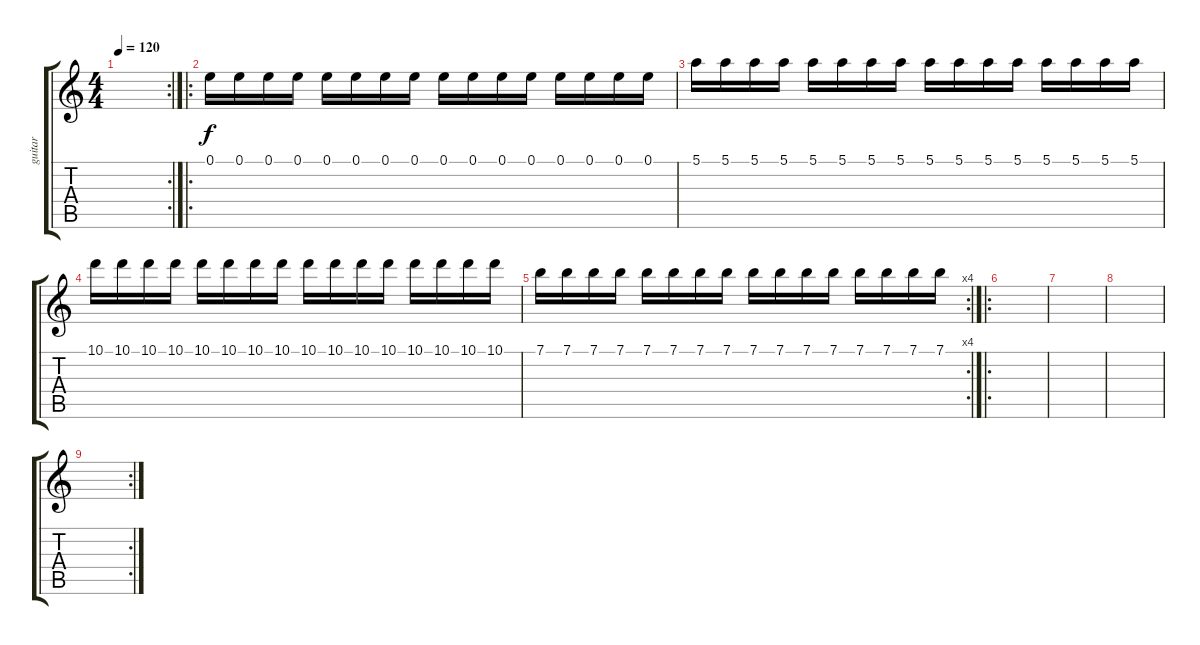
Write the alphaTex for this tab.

\track ("guitar" "guitar") {instrument overdrivenguitar}
\staff {score tabs}
\tuning (E4 B3 G3 D3 A2 E2) {hide}
\rc 2
\ts (4 4)
\tempo 120
\clef g2
\ks c
|
\ro
0.1.16{volume 14 balance 0} 0.1.16 0.1.16 0.1.16 0.1.16 0.1.16 0.1.16 0.1.16 0.1.16 0.1.16 0.1.16 0.1.16 0.1.16 0.1.16 0.1.16 0.1.16 |
5.1.16 5.1.16 5.1.16 5.1.16 5.1.16 5.1.16 5.1.16 5.1.16 5.1.16 5.1.16 5.1.16 5.1.16 5.1.16 5.1.16 5.1.16 5.1.16 |
10.1.16 10.1.16 10.1.16 10.1.16 10.1.16 10.1.16 10.1.16 10.1.16 10.1.16 10.1.16 10.1.16 10.1.16 10.1.16 10.1.16 10.1.16 10.1.16 |
\rc 4
7.1.16 7.1.16 7.1.16 7.1.16 7.1.16 7.1.16 7.1.16 7.1.16 7.1.16 7.1.16 7.1.16 7.1.16 7.1.16 7.1.16 7.1.16 7.1.16 |
\ro
|
|
|
\rc 2
